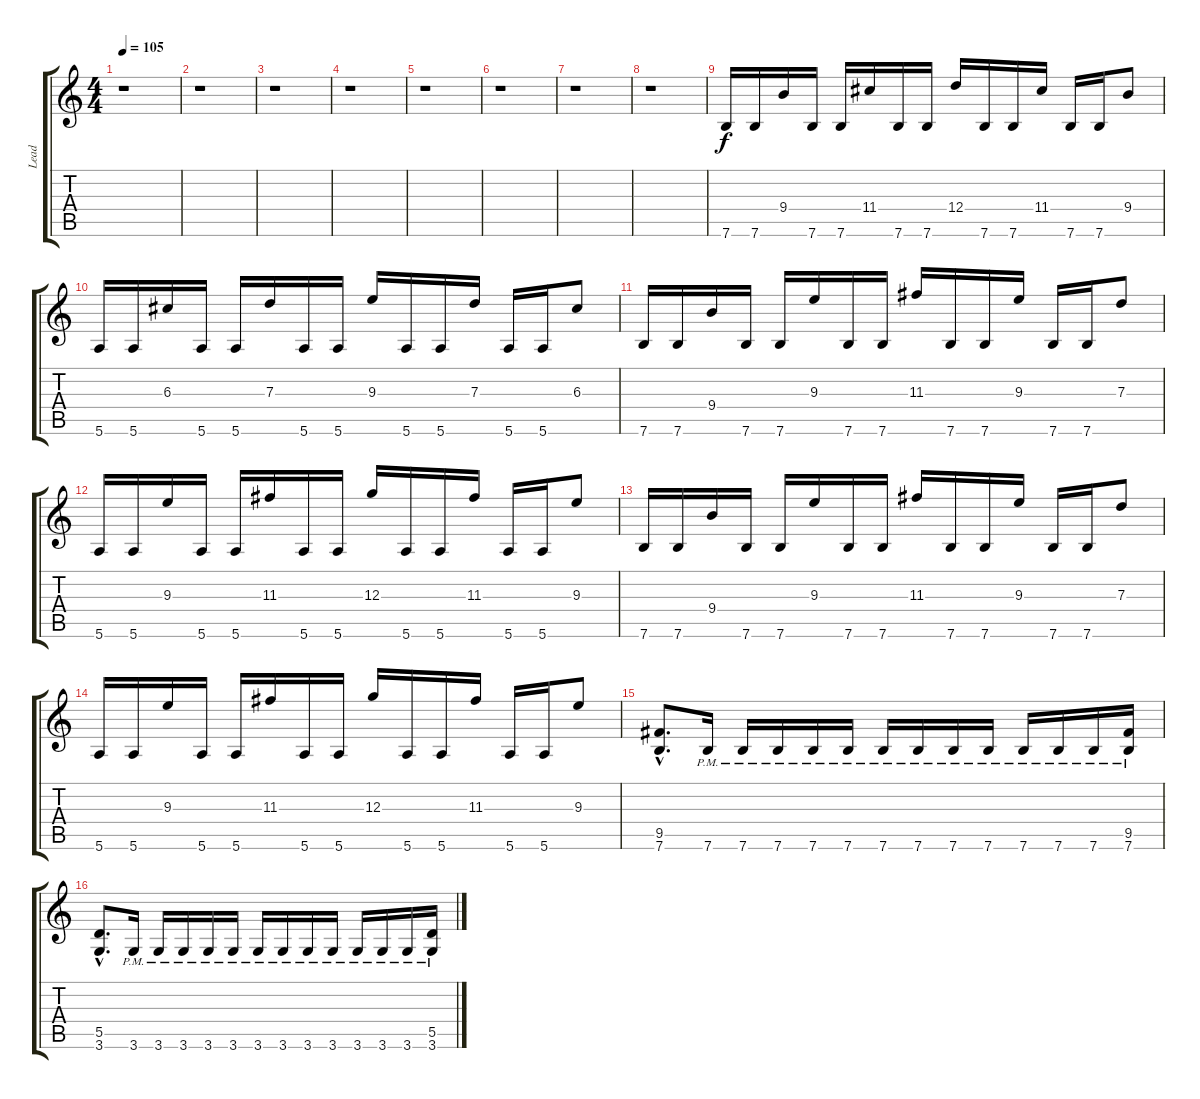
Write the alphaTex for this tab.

\track ("Lead" "Lead") {instrument distortionguitar}
\staff {score tabs}
\tuning (E4 B3 G3 D3 A2 E2) {hide}
\ts (4 4)
\tempo 105
\clef g2
\ks c
r.1{dy f} |
r.1 |
r.1 |
r.1 |
r.1 |
r.1 |
r.1 |
r.1 |
7.6.16 7.6.16 9.4.16 7.6.16 7.6.16 11.4.16 7.6.16 7.6.16 12.4.16 7.6.16 7.6.16 11.4.16 7.6.16 7.6.16 9.4.8 |
5.6.16 5.6.16 6.3.16 5.6.16 5.6.16 7.3.16 5.6.16 5.6.16 9.3.16 5.6.16 5.6.16 7.3.16 5.6.16 5.6.16 6.3.8 |
7.6.16 7.6.16 9.4.16 7.6.16 7.6.16 9.3.16 7.6.16 7.6.16 11.3.16 7.6.16 7.6.16 9.3.16 7.6.16 7.6.16 7.3.8 |
5.6.16 5.6.16 9.3.16 5.6.16 5.6.16 11.3.16 5.6.16 5.6.16 12.3.16 5.6.16 5.6.16 11.3.16 5.6.16 5.6.16 9.3.8 |
7.6.16 7.6.16 9.4.16 7.6.16 7.6.16 9.3.16 7.6.16 7.6.16 11.3.16 7.6.16 7.6.16 9.3.16 7.6.16 7.6.16 7.3.8 |
5.6.16 5.6.16 9.3.16 5.6.16 5.6.16 11.3.16 5.6.16 5.6.16 12.3.16 5.6.16 5.6.16 11.3.16 5.6.16 5.6.16 9.3.8 |
(9.5{hac} 7.6{hac}).8{d} 7.6{pm}.16 7.6{pm}.16 7.6{pm}.16 7.6{pm}.16 7.6{pm}.16 7.6{pm}.16 7.6{pm}.16 7.6{pm}.16 7.6{pm}.16 7.6{pm}.16 7.6{pm}.16 7.6{pm}.16 (9.5 7.6{pm}).16 |
(5.5{hac} 3.6{hac}).8{d} 3.6{pm}.16 3.6{pm}.16 3.6{pm}.16 3.6{pm}.16 3.6{pm}.16 3.6{pm}.16 3.6{pm}.16 3.6{pm}.16 3.6{pm}.16 3.6{pm}.16 3.6{pm}.16 3.6{pm}.16 (5.5 3.6{pm}).16
